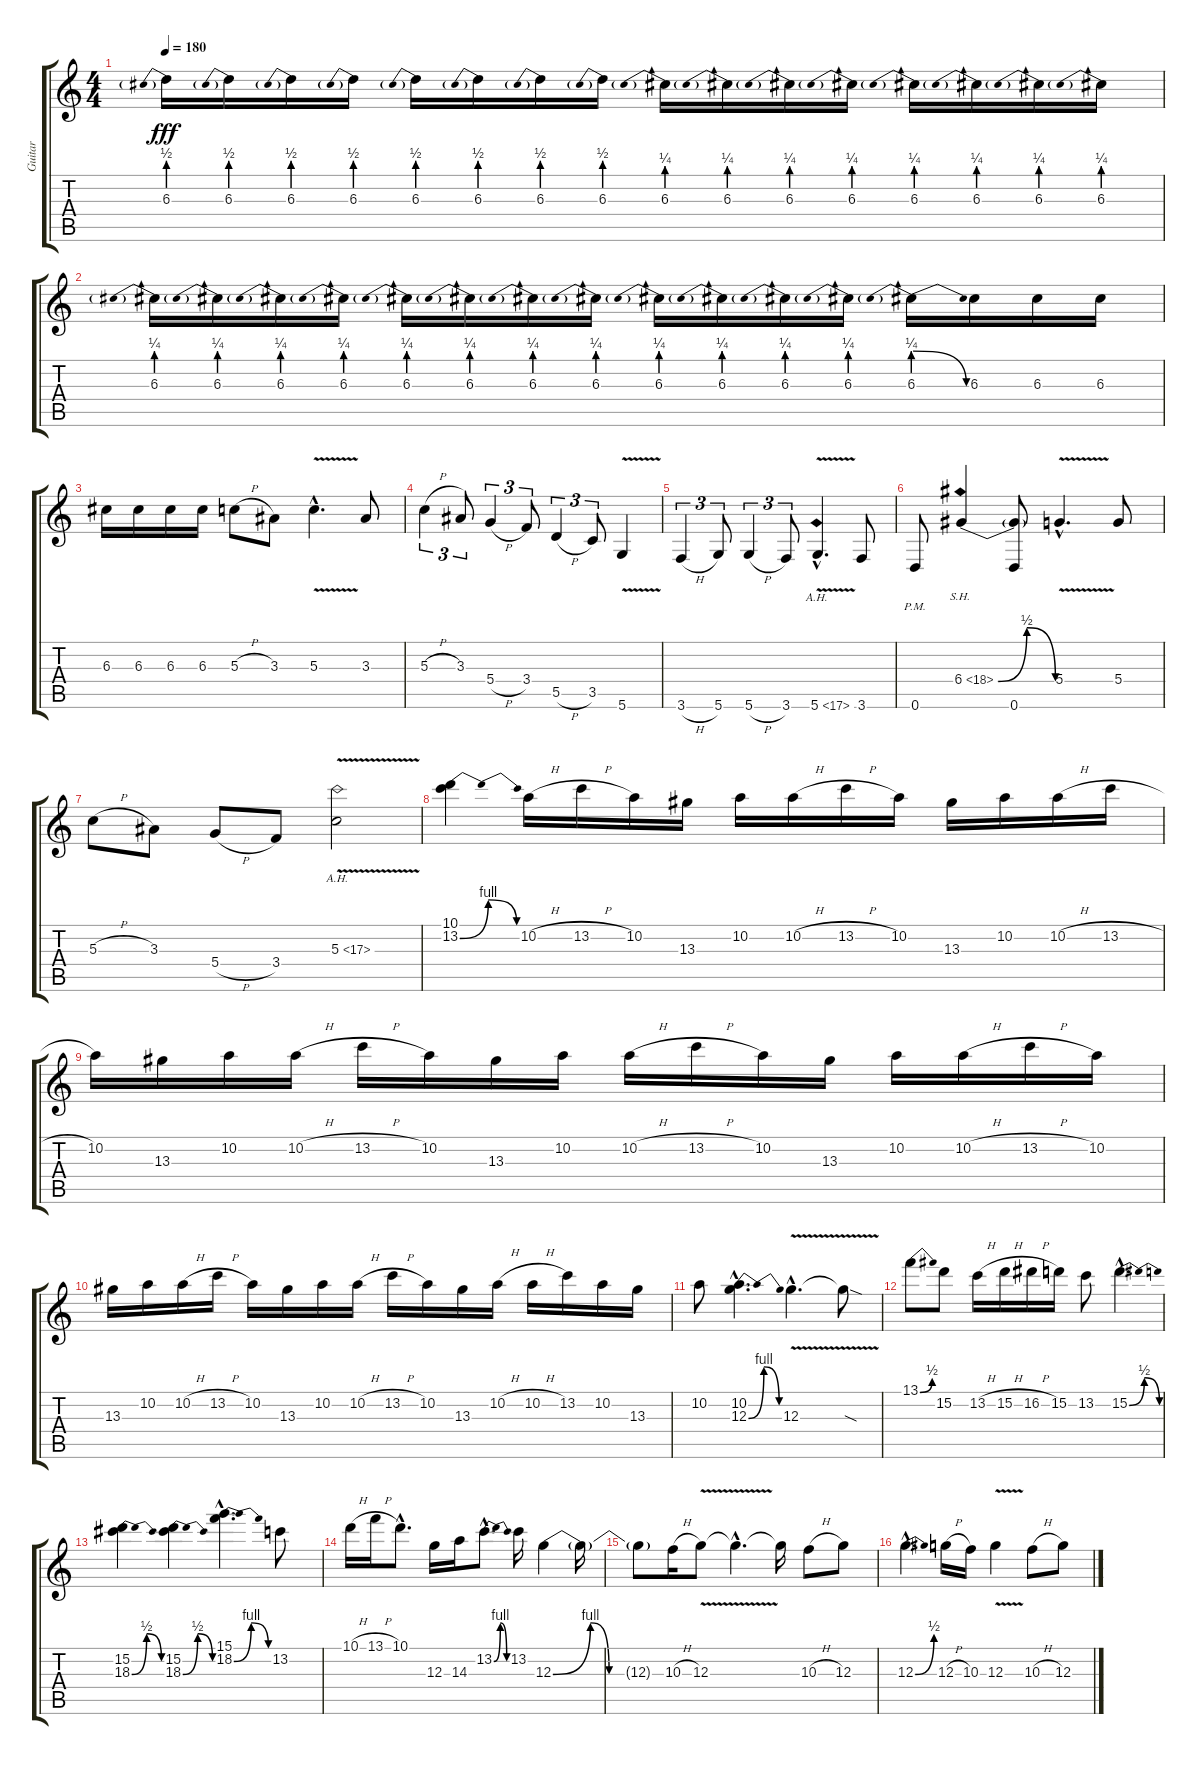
\track ("Guitar" "Guitar") {instrument distortionguitar}
\staff {score tabs}
\tuning (E4 B3 G3 D3 A2 D2) {hide}
\ts (4 4)
\tempo 180
\clef g2
\ks c
6.3{be (prebend 0 2 60 2)}.16{dy fff} 6.3{be (prebend 0 2 60 2)}.16 6.3{be (prebend 0 2 60 2)}.16 6.3{be (prebend 0 2 60 2)}.16 6.3{be (prebend 0 2 60 2)}.16 6.3{be (prebend 0 2 60 2)}.16 6.3{be (prebend 0 2 60 2)}.16 6.3{be (prebend 0 2 60 2)}.16 6.3{be (prebend 0 1 60 1)}.16 6.3{be (prebend 0 1 60 1)}.16 6.3{be (prebend 0 1 60 1)}.16 6.3{be (prebend 0 1 60 1)}.16 6.3{be (prebend 0 1 60 1)}.16 6.3{be (prebend 0 1 60 1)}.16 6.3{be (prebend 0 1 60 1)}.16 6.3{be (prebend 0 1 60 1)}.16 |
6.3{be (prebend 0 1 60 1)}.16 6.3{be (prebend 0 1 60 1)}.16 6.3{be (prebend 0 1 60 1)}.16 6.3{be (prebend 0 1 60 1)}.16 6.3{be (prebend 0 1 60 1)}.16 6.3{be (prebend 0 1 60 1)}.16 6.3{be (prebend 0 1 60 1)}.16 6.3{be (prebend 0 1 60 1)}.16 6.3{be (prebend 0 1 60 1)}.16 6.3{be (prebend 0 1 60 1)}.16 6.3{be (prebend 0 1 60 1)}.16 6.3{be (prebend 0 1 60 1)}.16 6.3{be (prebendrelease 0 1 60 0)}.16 6.3.16 6.3.16 6.3.16 |
6.3.16 6.3.16 6.3.16 6.3.16 5.3{h}.8 3.3.8 5.3{v hac}.4{d} 3.3.8 |
5.3{h}.4{tu (3 2)} 3.3.8{tu (3 2)} 5.4{h}.4{tu (3 2)} 3.4.8{tu (3 2)} 5.5{h}.4{tu (3 2)} 3.5.8{tu (3 2)} 5.6{v}.4 |
3.6{h}.4{tu (3 2)} 5.6.8{tu (3 2)} 5.6{h}.4{tu (3 2)} 3.6.8{tu (3 2)} 5.6{ah 12 v hac}.4{d} 3.6.8 |
0.6{pm}.8 6.4{be (bendrelease 0 0 15 2 44 2 60 0) sh 12}.4 (6.4{t} 0.6).8 5.4{v hac}.4{d} 5.4.8 |
5.3{h}.8 3.3.8 5.4{h}.8 3.4.8 5.3{ah 12 v}.2 |
(10.1 13.2{be (bendrelease 0 0 15 4 45 4 60 0)}).4 10.2{h}.16 13.2{h}.16 10.2.16 13.3.16 10.2.16 10.2{h}.16 13.2{h}.16 10.2.16 13.3.16 10.2.16 10.2{h}.16 13.2{h}.16 |
10.2.16 13.3.16 10.2.16 10.2{h}.16 13.2{h}.16 10.2.16 13.3.16 10.2.16 10.2{h}.16 13.2{h}.16 10.2.16 13.3.16 10.2.16 10.2{h}.16 13.2{h}.16 10.2.16 |
13.3.16 10.2.16 10.2{h}.16 13.2{h}.16 10.2.16 13.3.16 10.2.16 10.2{h}.16 13.2{h}.16 10.2.16 13.3.16 10.2{h}.16 10.2{h}.16 13.2.16 10.2.16 13.3.16 |
10.2.8 (10.2{hac} 12.3{be (bendrelease 0 0 15 4 35 4 60 0) hac}).4{d} 12.3{v hac}.4{d} 12.3{sod t}.8 |
13.1{be (bend 0 0 60 2)}.8 15.2.8 13.2{h}.16 15.2{h}.16 16.2{h}.16 15.2.16 13.2.8 15.2{be (bendrelease 0 0 15 2 45 2 60 0) hac}.4{d} |
(15.2 18.3{be (bendrelease 0 0 8 2 45 2 60 0)}).4 (15.2 18.3{be (bendrelease 0 0 8 2 45 2 60 0)}).4 (15.1{hac} 18.2{be (bendrelease 0 0 14 4 28 4 60 0) hac}).4{d} 13.2.8 |
10.1{h}.16 13.1{h}.16 10.1{hac}.8{d} 12.3.16 14.3.16 13.2{be (bendrelease 0 0 15 4 45 4 60 0) hac}.8{d} 13.2.16 12.3{be (custom 0 0 20 4 30 0 45 0 60 0)}.4 12.3{t}.16 |
12.3{t}.8 10.3{h}.16 12.3{v}.8 12.3{hac t}.4{d} 12.3{t}.16 10.3{h}.8 12.3.8 |
12.3{be (bend 0 0 60 2) hac}.4{d} 12.3{h}.16 10.3.16 12.3{v}.4 10.3{h}.8 12.3.8
